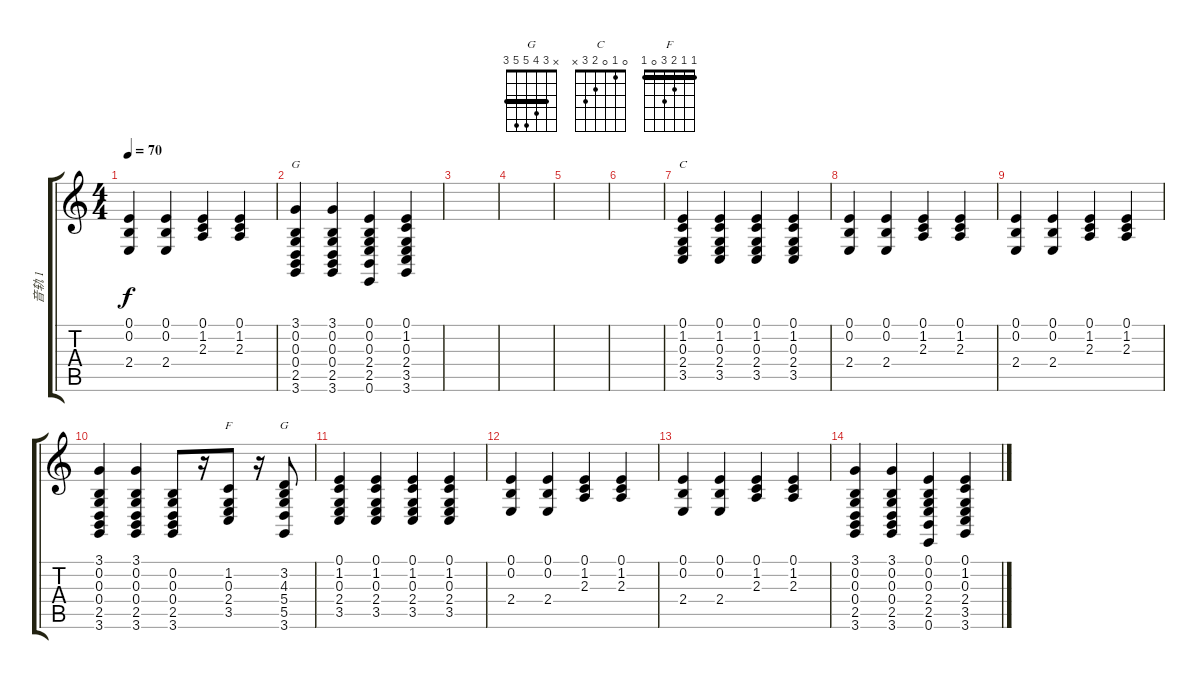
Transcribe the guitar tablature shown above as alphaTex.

\track ("音轨 1" "音轨 1") {instrument acousticgrandpiano}
\staff {score tabs}
\tuning (E4 B3 G3 D3 A2 E2) {hide}
\chord ("G" 3 0 0 0 2 3)
\chord ("C" 0 1 0 2 3 x)
\chord ("F" 1 1 2 3 0 1) {barre 1}
\chord ("G" x 3 4 5 5 3) {barre 3}
\ts (4 4)
\tempo 70
\clef g2
\ks c
(0.1 0.2 2.4).4{dy f} (0.1 0.2 2.4).4 (0.1 1.2 2.3).4 (0.1 1.2 2.3).4 |
(3.1 0.2 0.3 0.4 2.5 3.6).4{ch "G"} (3.1 0.2 0.3 0.4 2.5 3.6).4 (0.1 0.2 0.3 2.4 2.5 0.6).4 (0.1 1.2 0.3 2.4 3.5 3.6).4 |
|
|
|
|
(0.1 1.2 0.3 2.4 3.5).4{ch "C"} (0.1 1.2 0.3 2.4 3.5).4 (0.1 1.2 0.3 2.4 3.5).4 (0.1 1.2 0.3 2.4 3.5).4 |
(0.1 0.2 2.4).4 (0.1 0.2 2.4).4 (0.1 1.2 2.3).4 (0.1 1.2 2.3).4 |
(0.1 0.2 2.4).4 (0.1 0.2 2.4).4 (0.1 1.2 2.3).4 (0.1 1.2 2.3).4 |
(3.1 0.2 0.3 0.4 2.5 3.6).4 (3.1 0.2 0.3 0.4 2.5 3.6).4 (0.2 0.3 0.4 2.5 3.6).8 r.16 (1.2 0.3 2.4 3.5).8{ch "F"} r.16 (3.2 4.3 5.4 5.5 3.6).8{ch "G"} |
(0.1 1.2 0.3 2.4 3.5).4 (0.1 1.2 0.3 2.4 3.5).4 (0.1 1.2 0.3 2.4 3.5).4 (0.1 1.2 0.3 2.4 3.5).4 |
(0.1 0.2 2.4).4 (0.1 0.2 2.4).4 (0.1 1.2 2.3).4 (0.1 1.2 2.3).4 |
(0.1 0.2 2.4).4 (0.1 0.2 2.4).4 (0.1 1.2 2.3).4 (0.1 1.2 2.3).4 |
(3.1 0.2 0.3 0.4 2.5 3.6).4 (3.1 0.2 0.3 0.4 2.5 3.6).4 (0.1 0.2 0.3 2.4 2.5 0.6).4 (0.1 1.2 0.3 2.4 3.5 3.6).4
